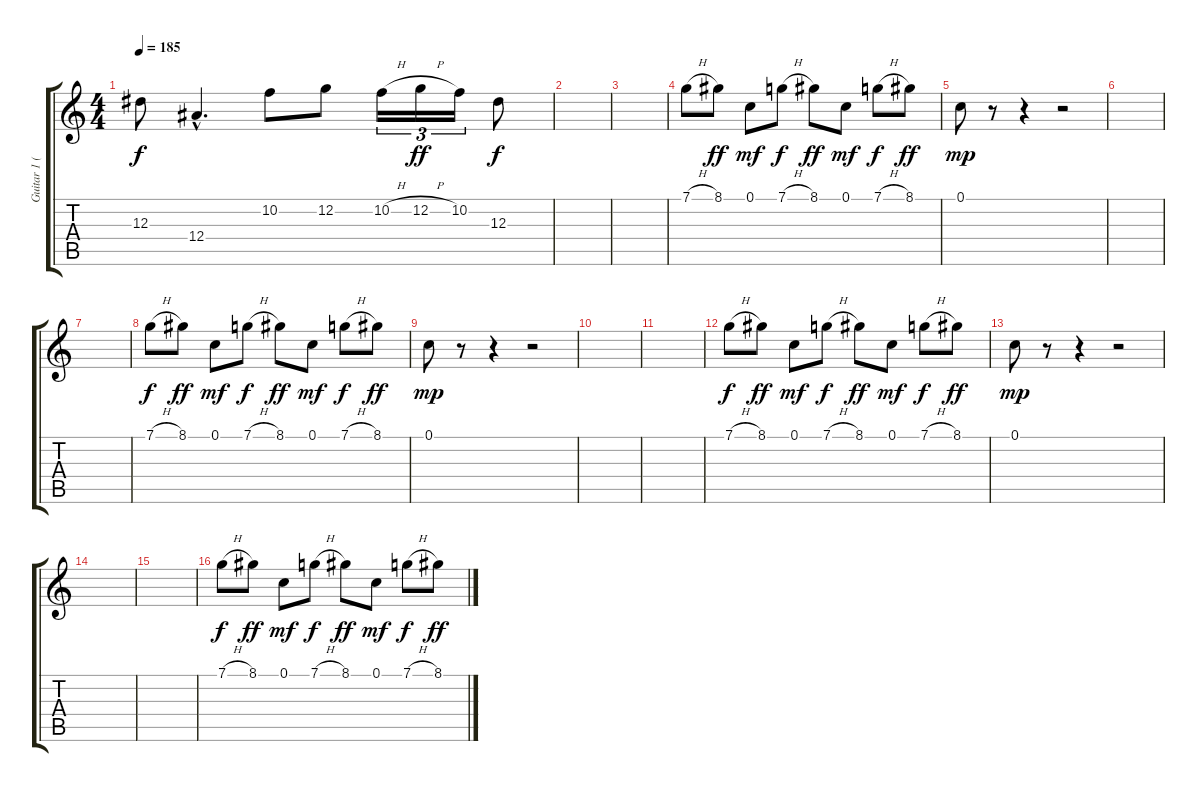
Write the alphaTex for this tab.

\track ("Guitar 1 (Lead)" "Guitar 1 (") {instrument distortionguitar}
\staff {score tabs}
\tuning (C4 G3 Eb3 Bb2 F2 C2) {hide}
\ts (4 4)
\tempo 185
\clef g2
\ks c
12.3{t}.8{dy f} 12.4{hac}.4{d} 10.2.8 12.2.8 10.2{h}.16{tu (3 2)} 12.2{h}.16{tu (3 2) dy ff} 10.2.16{tu (3 2)} 12.3.8{dy f} |
|
|
7.1{h}.8 8.1.8{dy ff} 0.1.8{dy mf} 7.1{h}.8{dy f} 8.1.8{dy ff} 0.1.8{dy mf} 7.1{h}.8{dy f} 8.1.8{dy ff} |
0.1.8{dy mp} r.8 r.4 r.2 |
|
|
7.1{h}.8{dy f} 8.1.8{dy ff} 0.1.8{dy mf} 7.1{h}.8{dy f} 8.1.8{dy ff} 0.1.8{dy mf} 7.1{h}.8{dy f} 8.1.8{dy ff} |
0.1.8{dy mp} r.8 r.4 r.2 |
|
|
7.1{h}.8{dy f} 8.1.8{dy ff} 0.1.8{dy mf} 7.1{h}.8{dy f} 8.1.8{dy ff} 0.1.8{dy mf} 7.1{h}.8{dy f} 8.1.8{dy ff} |
0.1.8{dy mp} r.8 r.4 r.2 |
|
|
7.1{h}.8{dy f} 8.1.8{dy ff} 0.1.8{dy mf} 7.1{h}.8{dy f} 8.1.8{dy ff} 0.1.8{dy mf} 7.1{h}.8{dy f} 8.1.8{dy ff}
